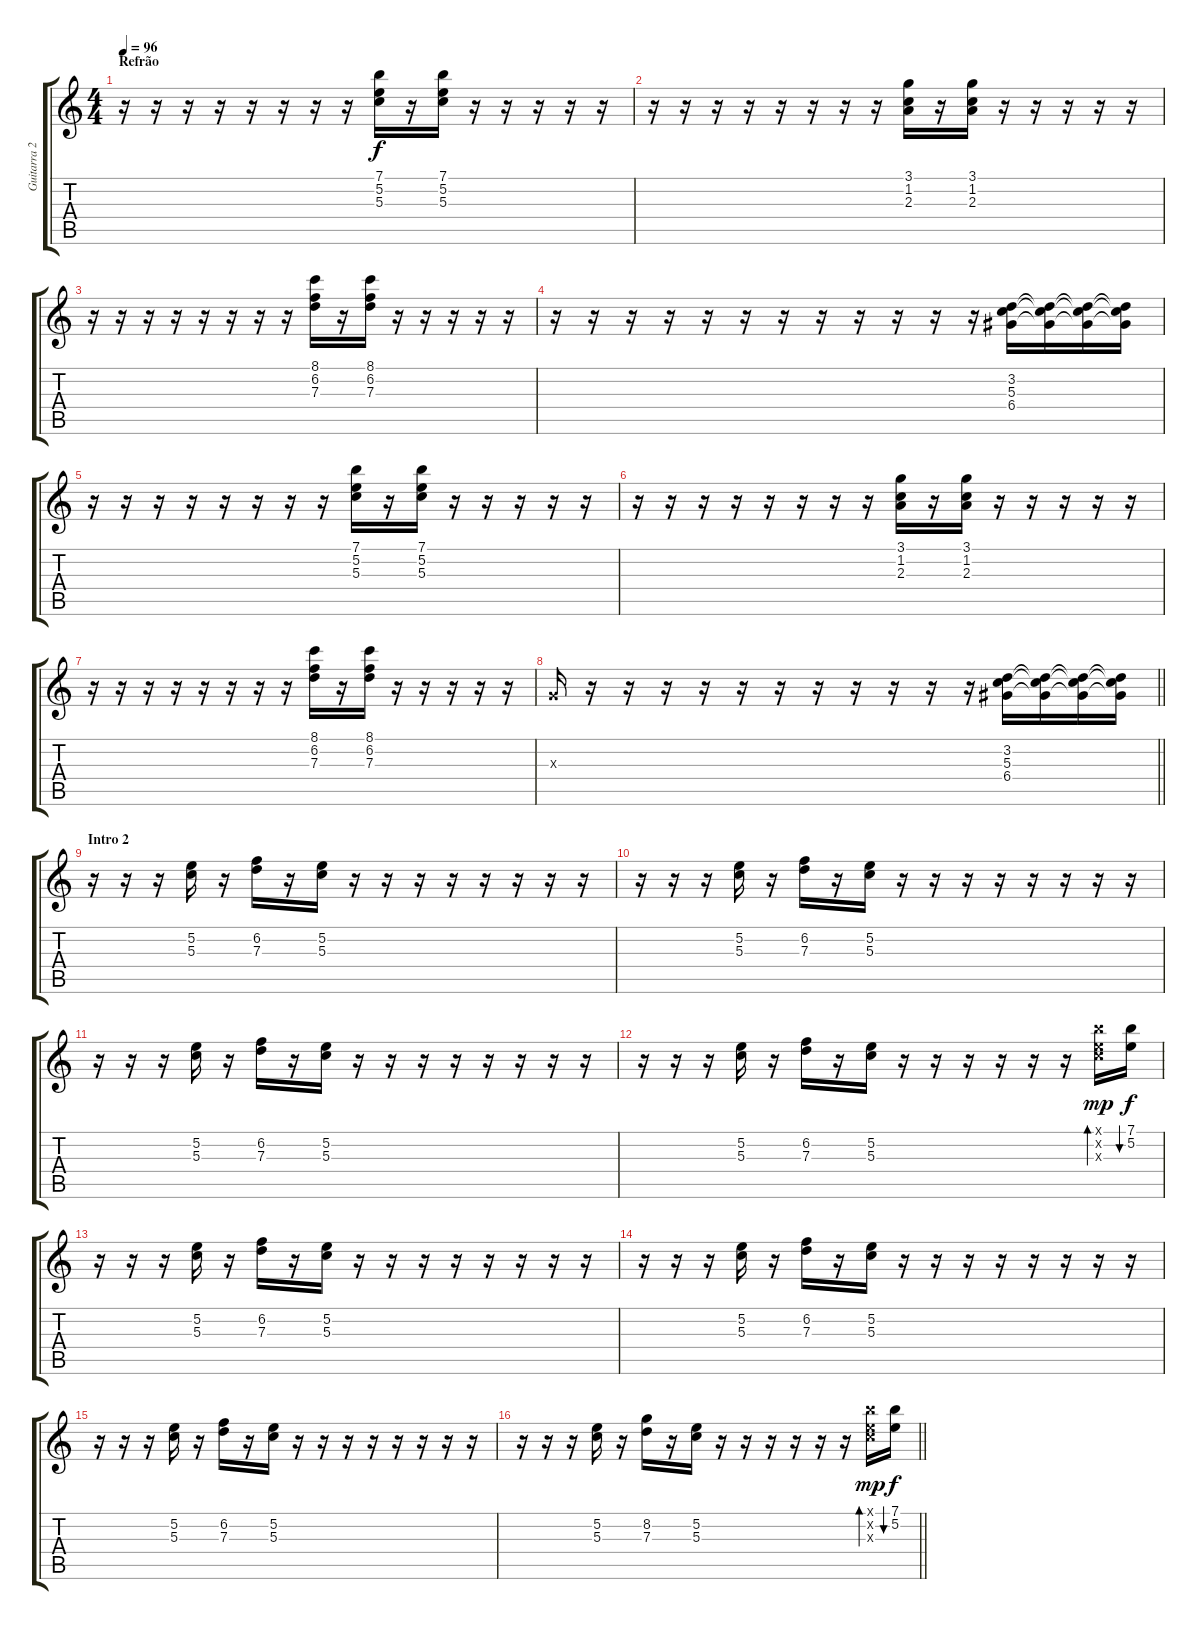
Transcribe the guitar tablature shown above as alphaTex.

\track ("Guitarra 2" "Guitarra 2") {instrument electricguitarclean}
\staff {score tabs}
\tuning (E4 B3 G3 D3 A2 E2) {hide}
\ts (4 4)
\section ("" "Refrão")
\tempo 96
\clef g2
\ks c
r.16{dy f} r.16 r.16 r.16 r.16 r.16 r.16 r.16 (7.1 5.2 5.3).16 r.16 (7.1 5.2 5.3).16 r.16 r.16 r.16 r.16 r.16 |
r.16 r.16 r.16 r.16 r.16 r.16 r.16 r.16 (3.1 1.2 2.3).16 r.16 (3.1 1.2 2.3).16 r.16 r.16 r.16 r.16 r.16 |
r.16 r.16 r.16 r.16 r.16 r.16 r.16 r.16 (8.1 6.2 7.3).16 r.16 (8.1 6.2 7.3).16 r.16 r.16 r.16 r.16 r.16 |
r.16 r.16 r.16 r.16 r.16 r.16 r.16 r.16 r.16 r.16 r.16 r.16 (3.2 5.3 6.4).16 (3.2{t} 5.3{t} 6.4{t}).16 (3.2{t} 5.3{t} 6.4{t}).16 (3.2{t} 5.3{t} 6.4{t}).16 |
r.16 r.16 r.16 r.16 r.16 r.16 r.16 r.16 (7.1 5.2 5.3).16 r.16 (7.1 5.2 5.3).16 r.16 r.16 r.16 r.16 r.16 |
r.16 r.16 r.16 r.16 r.16 r.16 r.16 r.16 (3.1 1.2 2.3).16 r.16 (3.1 1.2 2.3).16 r.16 r.16 r.16 r.16 r.16 |
r.16 r.16 r.16 r.16 r.16 r.16 r.16 r.16 (8.1 6.2 7.3).16 r.16 (8.1 6.2 7.3).16 r.16 r.16 r.16 r.16 r.16 |
\barLineRight lightlight
0.3{x}.16 r.16 r.16 r.16 r.16 r.16 r.16 r.16 r.16 r.16 r.16 r.16 (3.2 5.3 6.4).16 (3.2{t} 5.3{t} 6.4{t}).16 (3.2{t} 5.3{t} 6.4{t}).16 (3.2{t} 5.3{t} 6.4{t}).16 |
\section ("" "Intro 2")
r.16 r.16 r.16 (5.2 5.3).16 r.16 (6.2 7.3).16 r.16 (5.2 5.3).16 r.16 r.16 r.16 r.16 r.16 r.16 r.16 r.16 |
r.16 r.16 r.16 (5.2 5.3).16 r.16 (6.2 7.3).16 r.16 (5.2 5.3).16 r.16 r.16 r.16 r.16 r.16 r.16 r.16 r.16 |
r.16 r.16 r.16 (5.2 5.3).16 r.16 (6.2 7.3).16 r.16 (5.2 5.3).16 r.16 r.16 r.16 r.16 r.16 r.16 r.16 r.16 |
r.16 r.16 r.16 (5.2 5.3).16 r.16 (6.2 7.3).16 r.16 (5.2 5.3).16 r.16 r.16 r.16 r.16 r.16 r.16 (7.1{x} 5.2{x} 5.3{x}).16{bd 60 dy mp} (7.1 5.2).16{bu 120 dy f} |
r.16 r.16 r.16 (5.2 5.3).16 r.16 (6.2 7.3).16 r.16 (5.2 5.3).16 r.16 r.16 r.16 r.16 r.16 r.16 r.16 r.16 |
r.16 r.16 r.16 (5.2 5.3).16 r.16 (6.2 7.3).16 r.16 (5.2 5.3).16 r.16 r.16 r.16 r.16 r.16 r.16 r.16 r.16 |
r.16 r.16 r.16 (5.2 5.3).16 r.16 (6.2 7.3).16 r.16 (5.2 5.3).16 r.16 r.16 r.16 r.16 r.16 r.16 r.16 r.16 |
\barLineRight lightlight
r.16 r.16 r.16 (5.2 5.3).16 r.16 (8.2 7.3).16 r.16 (5.2 5.3).16 r.16 r.16 r.16 r.16 r.16 r.16 (7.1{x} 5.2{x} 5.3{x}).16{bd 60 dy mp} (7.1 5.2).16{bu 120 dy f}
